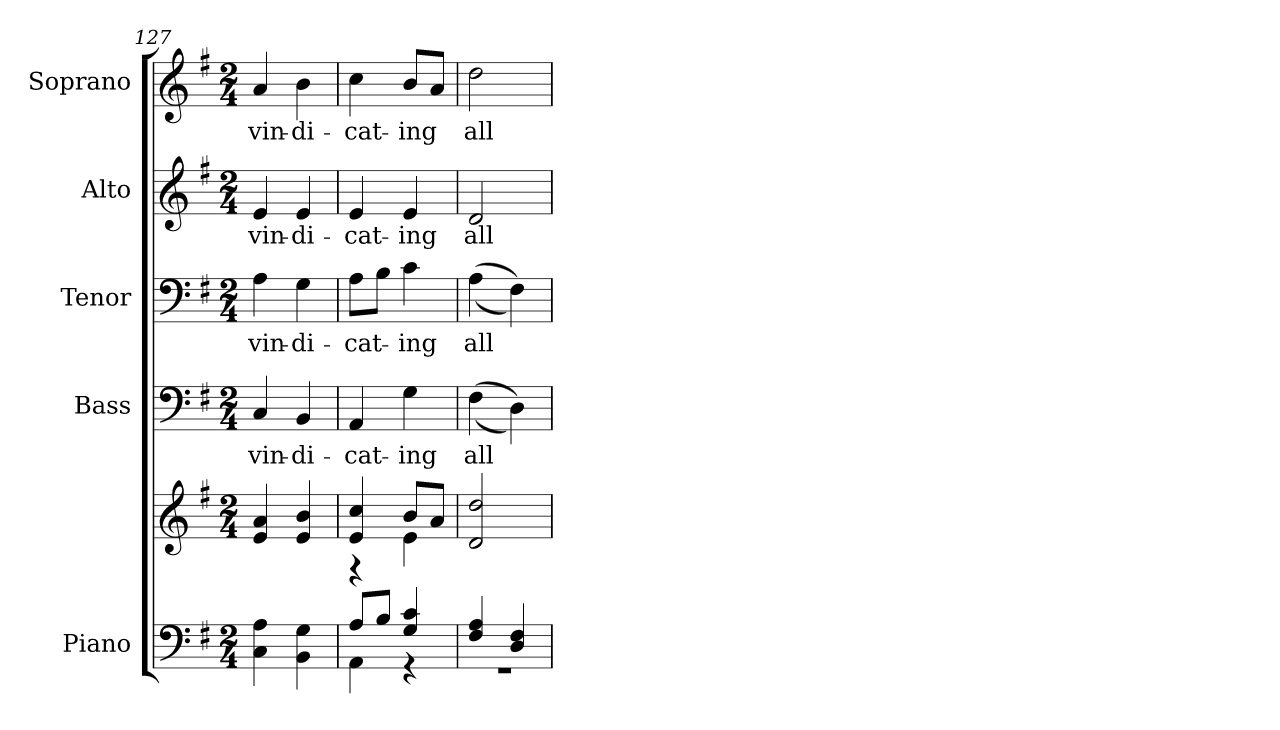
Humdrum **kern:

**kern	**kern	**kern	**text	**kern	**text	**kern	**text	**kern	**text
*part5	*part5	*part4	*part4	*part3	*part3	*part2	*part2	*part1	*part1
*staff6	*staff5	*staff4	*staff4	*staff3	*staff3	*staff2	*staff2	*staff1	*staff1
*I"Piano	*	*I"Bass	*	*I"Tenor	*	*I"Alto	*	*I"Soprano	*
*I'Pno.	*	*I'B.	*	*I'T.	*	*I'A.	*	*I'S.	*
*clefF4	*clefG2	*clefF4	*	*clefF4	*	*clefG2	*	*clefG2	*
*k[f#]	*k[f#]	*k[f#]	*	*k[f#]	*	*k[f#]	*	*k[f#]	*
*G:	*G:	*G:	*	*G:	*	*G:	*	*G:	*
*M2/4	*M2/4	*M2/4	*	*M2/4	*	*M2/4	*	*M2/4	*
=127	=127	=127	=127	=127	=127	=127	=127	=127	=127
!	!	!	!LO:LY:b:color=#000000	!	!	!	!	!	!
!	!	!	!	!	!LO:LY:b:color=#000000	!	!	!	!
!	!	!	!	!	!	!	!LO:LY:b:color=#000000	!	!
!	!	!	!	!	!	!	!	!	!LO:LY:b:color=#000000
4Ci\ 4Ai	4ei/ 4ai	4Ci/	vin-	4Ai\	vin-	4ei/	vin-	4ai/	vin-
!	!	!	!LO:LY:b:color=#000000	!	!	!	!	!	!
!	!	!	!	!	!LO:LY:b:color=#000000	!	!	!	!
!	!	!	!	!	!	!	!LO:LY:b:color=#000000	!	!
!	!	!	!	!	!	!	!	!	!LO:LY:b:color=#000000
4BBi\ 4Gi	4ei/ 4bi	4BBi/	-di-	4Gi\	-di-	4ei/	-di-	4bi\	-di-
=128	=128	=128	=128	=128	=128	=128	=128	=128	=128
*^	*^	*	*	*	*	*	*	*	*
!	!	!	!	!	!LO:LY:b:color=#000000	!	!	!	!	!	!
!	!	!	!	!	!	!	!LO:LY:b:color=#000000	!	!	!	!
!	!	!	!	!	!	!	!	!	!LO:LY:b:color=#000000	!	!
!	!	!	!	!	!	!	!	!	!	!	!LO:LY:b:color=#000000
8Ai/L	4AAi\	4ei/ 4cci	4r	4AAi/	-cat-	8Ai\L	-cat-	4ei/	-cat-	4cci\	-cat-
8Bi/J	.	.	.	.	.	8Bi\J	.	.	.	.	.
!	!	!	!	!	!LO:LY:b:color=#000000	!	!	!	!	!	!
!	!	!	!	!	!	!	!LO:LY:b:color=#000000	!	!	!	!
!	!	!	!	!	!	!	!	!	!LO:LY:b:color=#000000	!	!
!	!	!	!	!	!	!	!	!	!	!	!LO:LY:b:color=#000000
4Gi/ 4ci	4r	8bi/L	4ei\	4Gi\	-ing	4ci\	-ing	4ei/	-ing	8bi/L	-ing
.	.	8ai/J	.	.	.	.	.	.	.	8ai/J	.
*	*	*v	*v	*	*	*	*	*	*	*	*
=129	=129	=129	=129	=129	=129	=129	=129	=129	=129	=129
!	!	!	!	!LO:LY:b:color=#000000	!	!	!	!	!	!
!	!	!	!	!	!	!LO:LY:b:color=#000000	!	!	!	!
!	!	!	!	!	!	!	!	!LO:LY:b:color=#000000	!	!
!	!	!	!	!	!	!	!	!	!	!LO:LY:b:color=#000000
4F#i/ 4Ai	2r	2di/ 2ddi	((4F#i\	all	((4Ai\	all	2di/	all	2ddi\	all
4Di/ 4F#i	.	.	4Di\))	.	4F#i\))	.	.	.	.	.
*v	*v	*	*	*	*	*	*	*	*	*
=	=	=	=	=	=	=	=	=	=
*-	*-	*-	*-	*-	*-	*-	*-	*-	*-
